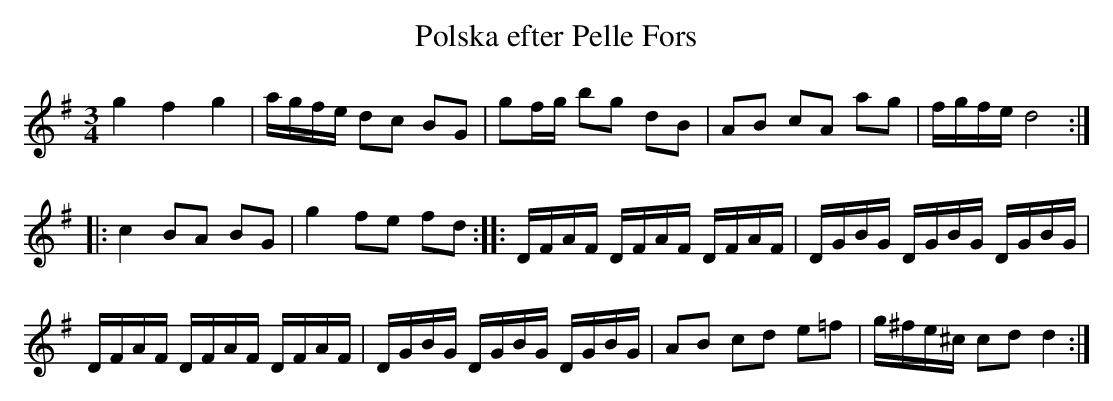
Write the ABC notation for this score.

X:1
T:Polska efter Pelle Fors
M:3/4
L:1/16
K:G
g4 f4 g4|agfe d2c2 B2G2|g2fg b2g2 d2B2|A2B2 c2A2 a2g2|fgfe d8:|
|:c4 B2A2 B2G2|g4 f2e2 f2d2:||:DFAF DFAF DFAF|DGBG DGBG DGBG|
DFAF DFAF DFAF|DGBG DGBG DGBG|A2B2 c2d2 e2=f2|g^fe^c c2d2 d4:|
